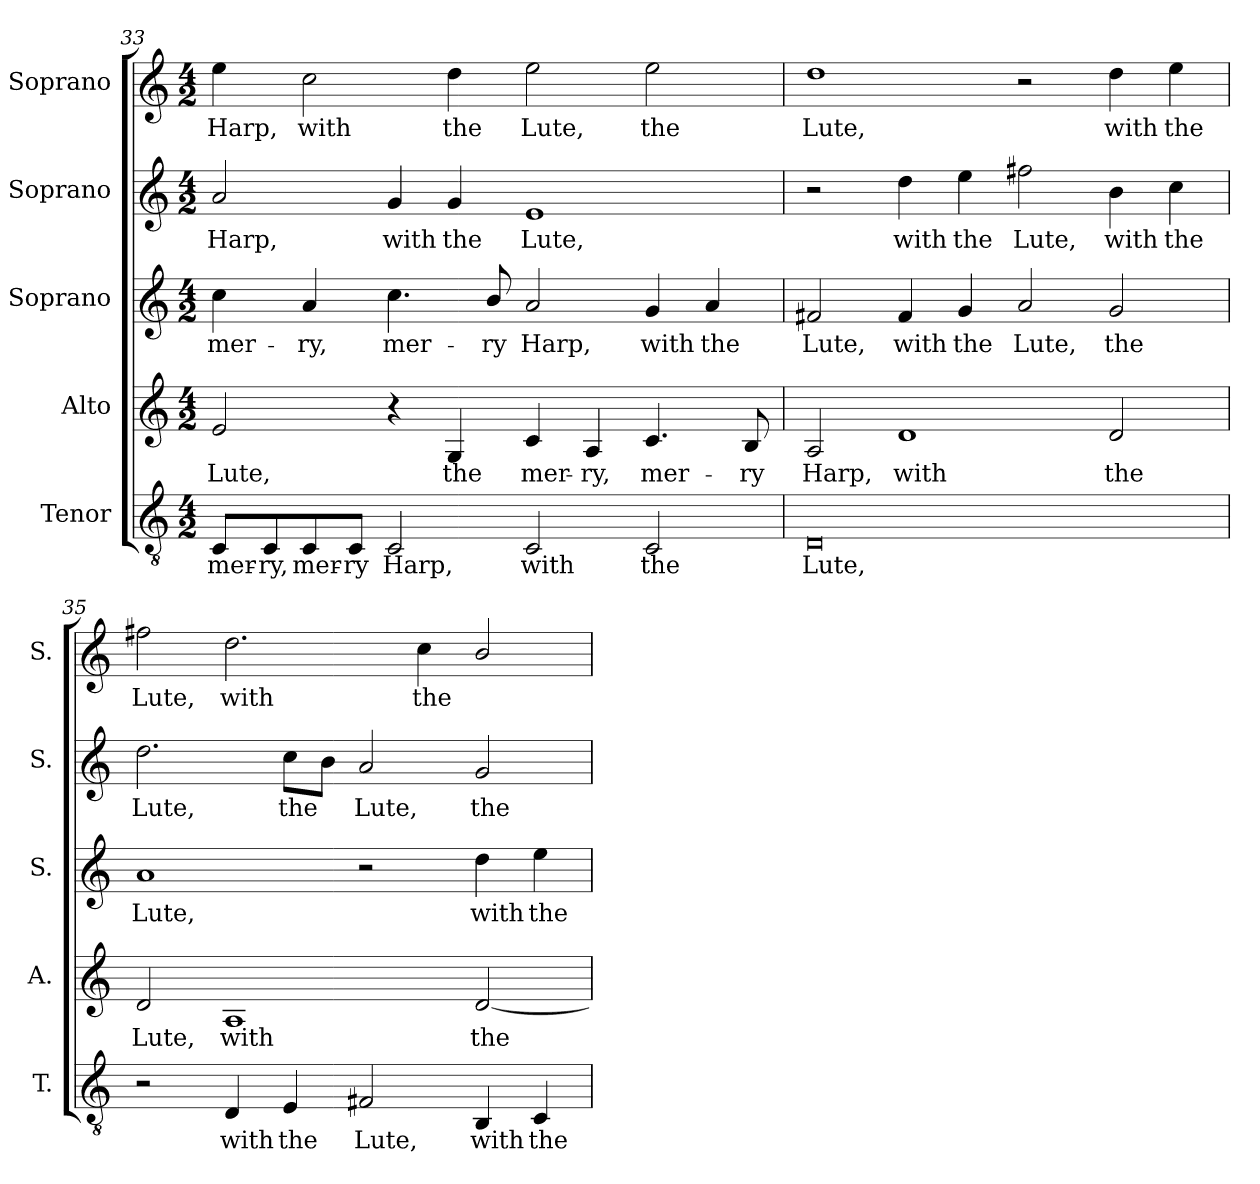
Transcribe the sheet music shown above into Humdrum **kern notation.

**kern	**text	**kern	**text	**kern	**text	**kern	**text	**kern	**text
*part5	*part5	*part4	*part4	*part3	*part3	*part2	*part2	*part1	*part1
*staff5	*staff5	*staff4	*staff4	*staff3	*staff3	*staff2	*staff2	*staff1	*staff1
*I"Tenor	*	*I"Alto	*	*I"Soprano	*	*I"Soprano	*	*I"Soprano	*
*I'T.	*	*I'A.	*	*I'S.	*	*I'S.	*	*I'S.	*
*clefGv2	*	*clefG2	*	*clefG2	*	*clefG2	*	*clefG2	*
*ITrd7c12	*	*	*	*	*	*	*	*	*
*k[]	*	*k[]	*	*k[]	*	*k[]	*	*k[]	*
*C:	*	*C:	*	*C:	*	*C:	*	*C:	*
*M4/2	*	*M4/2	*	*M4/2	*	*M4/2	*	*M4/2	*
=33	=33	=33	=33	=33	=33	=33	=33	=33	=33
!	!LO:LY:b:color=#000000	!	!	!	!	!	!	!	!
!	!	!	!LO:LY:b:color=#000000	!	!	!	!	!	!
!	!	!	!	!	!LO:LY:b:color=#000000	!	!	!	!
!	!	!	!	!	!	!	!LO:LY:b:color=#000000	!	!
!	!	!	!	!	!	!	!	!	!LO:LY:b:color=#000000
8CCi/L	mer-	2ei/	Lute,	4cci\	mer-	2ai/	Harp,	4eei\	Harp,
!	!LO:LY:b:color=#000000	!	!	!	!	!	!	!	!
8CCi/	-ry,	.	.	.	.	.	.	.	.
!	!LO:LY:b:color=#000000	!	!	!	!	!	!	!	!
!	!	!	!	!	!LO:LY:b:color=#000000	!	!	!	!
!	!	!	!	!	!	!	!	!	!LO:LY:b:color=#000000
8CCi/	mer-	.	.	4ai/	-ry,	.	.	2cci\	with
!	!LO:LY:b:color=#000000	!	!	!	!	!	!	!	!
8CCi/J	-ry	.	.	.	.	.	.	.	.
!	!LO:LY:b:color=#000000	!	!	!	!	!	!	!	!
!	!	!	!	!	!LO:LY:b:color=#000000	!	!	!	!
!	!	!	!	!	!	!	!LO:LY:b:color=#000000	!	!
2CCi/	Harp,	4r	.	4.cci\	mer-	4gi/	with	.	.
!	!	!	!LO:LY:b:color=#000000	!	!	!	!	!	!
!	!	!	!	!	!	!	!LO:LY:b:color=#000000	!	!
!	!	!	!	!	!	!	!	!	!LO:LY:b:color=#000000
.	.	4Gi/	the	.	.	4gi/	the	4ddi\	the
!	!	!	!	!	!LO:LY:b:color=#000000	!	!	!	!
.	.	.	.	8bi/	-ry	.	.	.	.
!	!LO:LY:b:color=#000000	!	!	!	!	!	!	!	!
!	!	!	!LO:LY:b:color=#000000	!	!	!	!	!	!
!	!	!	!	!	!LO:LY:b:color=#000000	!	!	!	!
!	!	!	!	!	!	!	!LO:LY:b:color=#000000	!	!
!	!	!	!	!	!	!	!	!	!LO:LY:b:color=#000000
2CCi/	with	4ci/	mer-	2ai/	Harp,	1ei	Lute,	2eei\	Lute,
!	!	!	!LO:LY:b:color=#000000	!	!	!	!	!	!
.	.	4Ai/	-ry,	.	.	.	.	.	.
!	!LO:LY:b:color=#000000	!	!	!	!	!	!	!	!
!	!	!	!LO:LY:b:color=#000000	!	!	!	!	!	!
!	!	!	!	!	!LO:LY:b:color=#000000	!	!	!	!
!	!	!	!	!	!	!	!	!	!LO:LY:b:color=#000000
2CCi/	the	4.ci/	mer-	4gi/	with	.	.	2eei\	the
!	!	!	!	!	!LO:LY:b:color=#000000	!	!	!	!
.	.	.	.	4ai/	the	.	.	.	.
!	!	!	!LO:LY:b:color=#000000	!	!	!	!	!	!
.	.	8Bi/	-ry	.	.	.	.	.	.
=34	=34	=34	=34	=34	=34	=34	=34	=34	=34
!	!LO:LY:b:color=#000000	!	!	!	!	!	!	!	!
!	!	!	!LO:LY:b:color=#000000	!	!	!	!	!	!
!	!	!	!	!	!LO:LY:b:color=#000000	!	!	!	!
!	!	!	!	!	!	!	!	!	!LO:LY:b:color=#000000
0DDi	Lute,	2Ai/	Harp,	2f#Xi/	Lute,	2r	.	1ddi	Lute,
!	!	!	!LO:LY:b:color=#000000	!	!	!	!	!	!
!	!	!	!	!	!LO:LY:b:color=#000000	!	!	!	!
!	!	!	!	!	!	!	!LO:LY:b:color=#000000	!	!
.	.	1di	with	4f#i/	with	4ddi\	with	.	.
!	!	!	!	!	!LO:LY:b:color=#000000	!	!	!	!
!	!	!	!	!	!	!	!LO:LY:b:color=#000000	!	!
.	.	.	.	4gi/	the	4eei\	the	.	.
!	!	!	!	!	!LO:LY:b:color=#000000	!	!	!	!
!	!	!	!	!	!	!	!LO:LY:b:color=#000000	!	!
.	.	.	.	2ai/	Lute,	2ff#Xi\	Lute,	2r	.
!	!	!	!LO:LY:b:color=#000000	!	!	!	!	!	!
!	!	!	!	!	!LO:LY:b:color=#000000	!	!	!	!
!	!	!	!	!	!	!	!LO:LY:b:color=#000000	!	!
!	!	!	!	!	!	!	!	!	!LO:LY:b:color=#000000
.	.	2di/	the	2gi/	the	4bi\	with	4ddi\	with
!	!	!	!	!	!	!	!LO:LY:b:color=#000000	!	!
!	!	!	!	!	!	!	!	!	!LO:LY:b:color=#000000
.	.	.	.	.	.	4cci\	the	4eei\	the
!!LO:LB:g=z
=35	=35	=35	=35	=35	=35	=35	=35	=35	=35
!	!	!	!LO:LY:b:color=#000000	!	!	!	!	!	!
!	!	!	!	!	!LO:LY:b:color=#000000	!	!	!	!
!	!	!	!	!	!	!	!LO:LY:b:color=#000000	!	!
!	!	!	!	!	!	!	!	!	!LO:LY:b:color=#000000
2r	.	2di/	Lute,	1ai	Lute,	2.ddi\	Lute,	2ff#Xi\	Lute,
!	!LO:LY:b:color=#000000	!	!	!	!	!	!	!	!
!	!	!	!LO:LY:b:color=#000000	!	!	!	!	!	!
!	!	!	!	!	!	!	!	!	!LO:LY:b:color=#000000
4DDi/	with	1Ai	with	.	.	.	.	2.ddi\	with
!	!LO:LY:b:color=#000000	!	!	!	!	!	!	!	!
!	!	!	!	!	!	!	!LO:LY:b:color=#000000	!	!
4EEi/	the	.	.	.	.	8cci\L	the	.	.
.	.	.	.	.	.	8bi\J	.	.	.
!	!LO:LY:b:color=#000000	!	!	!	!	!	!	!	!
!	!	!	!	!	!	!	!LO:LY:b:color=#000000	!	!
2FF#Xi/	Lute,	.	.	2r	.	2ai/	Lute,	.	.
!	!	!	!	!	!	!	!	!	!LO:LY:b:color=#000000
.	.	.	.	.	.	.	.	4cci\	the
!	!LO:LY:b:color=#000000	!	!	!	!	!	!	!	!
!	!	!	!LO:LY:b:color=#000000	!	!	!	!	!	!
!	!	!	!	!	!LO:LY:b:color=#000000	!	!	!	!
!	!	!	!	!	!	!	!LO:LY:b:color=#000000	!	!
4BBBi/	with	[2di/	the	4ddi\	with	2gi/	the	2bi/	.
!	!LO:LY:b:color=#000000	!	!	!	!	!	!	!	!
!	!	!	!	!	!LO:LY:b:color=#000000	!	!	!	!
4CCi/	the	.	.	4eei\	the	.	.	.	.
=	=	=	=	=	=	=	=	=	=
*-	*-	*-	*-	*-	*-	*-	*-	*-	*-
